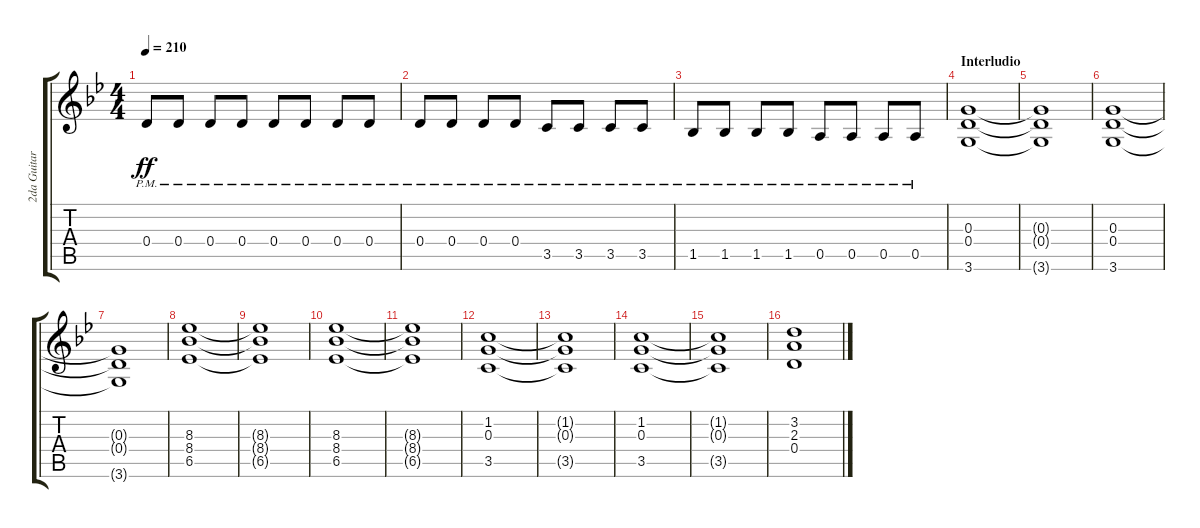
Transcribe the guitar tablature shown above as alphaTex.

\track ("2da Guitarra" "2da Guitar") {instrument overdrivenguitar}
\staff {score tabs}
\tuning (E4 B3 G3 D3 A2 E2) {hide}
\ts (4 4)
\tempo 210
\clef g2
\ks gminor
0.4{pm}.8{dy ff} 0.4{pm}.8 0.4{pm}.8 0.4{pm}.8 0.4{pm}.8 0.4{pm}.8 0.4{pm}.8 0.4{pm}.8 |
0.4{pm}.8 0.4{pm}.8 0.4{pm}.8 0.4{pm}.8 3.5{pm}.8 3.5{pm}.8 3.5{pm}.8 3.5{pm}.8 |
1.5{pm}.8 1.5{pm}.8 1.5{pm}.8 1.5{pm}.8 0.5{pm}.8 0.5{pm}.8 0.5{pm}.8 0.5{pm}.8 |
\section ("" "Interludio")
(0.3 0.4 3.6).1 |
(0.3{t} 0.4{t} 3.6{t}).1 |
(0.3 0.4 3.6).1 |
(0.3{t} 0.4{t} 3.6{t}).1 |
(8.3 8.4 6.5).1 |
(8.3{t} 8.4{t} 6.5{t}).1 |
(8.3 8.4 6.5).1 |
(8.3{t} 8.4{t} 6.5{t}).1 |
(1.2 0.3 3.5).1 |
(1.2{t} 0.3{t} 3.5{t}).1 |
(1.2 0.3 3.5).1 |
(1.2{t} 0.3{t} 3.5{t}).1 |
(3.2 2.3 0.4).1
